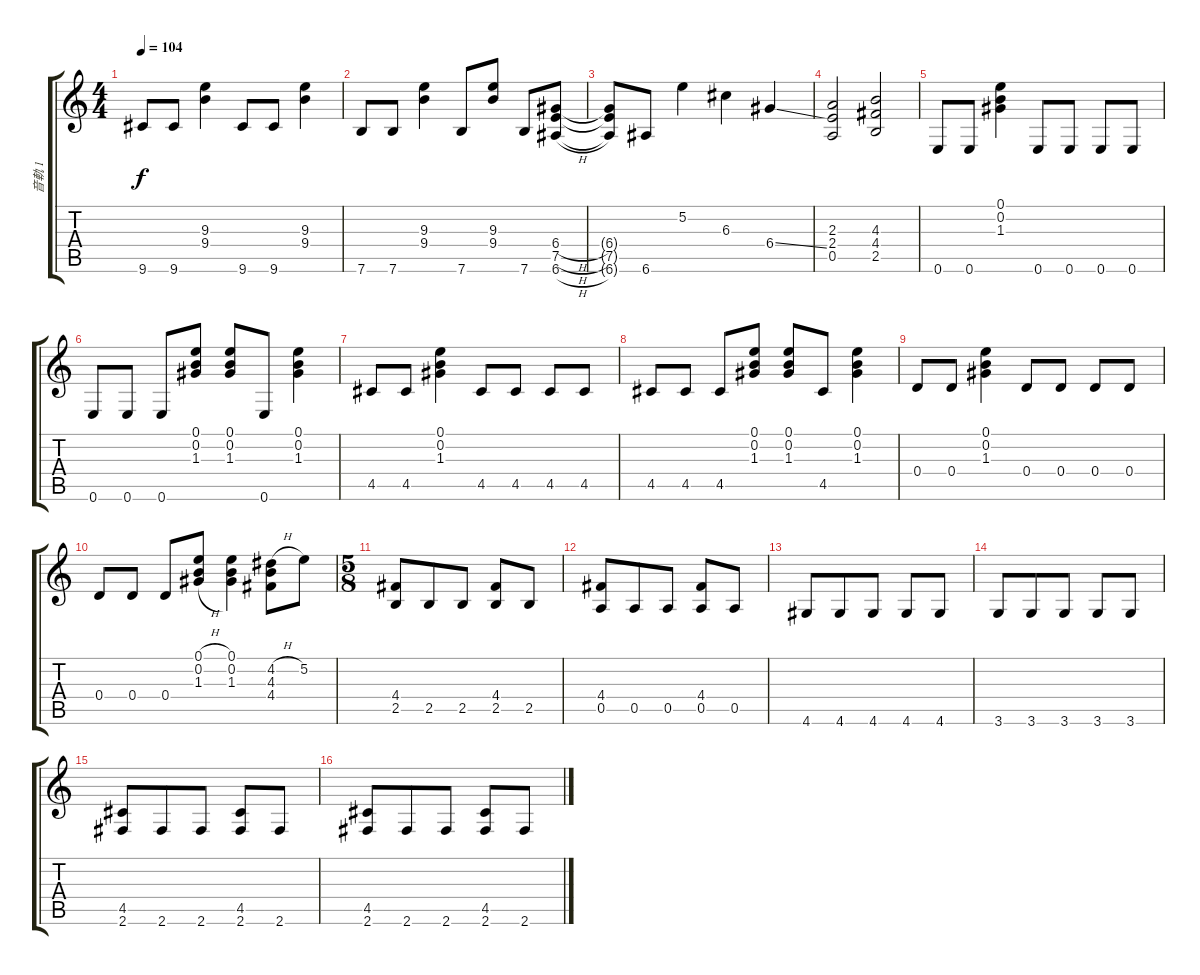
\track ("音軌 1" "音軌 1") {instrument distortionguitar}
\staff {score tabs}
\tuning (E4 B3 G3 D3 A2 E2) {hide}
\ts (4 4)
\tempo 104
\clef g2
\ks c
9.6.8{dy f} 9.6.8 (9.3 9.4).4 9.6.8 9.6.8 (9.3 9.4).4 |
7.6.8 7.6.8 (9.3 9.4).4 7.6.8 (9.3 9.4).8 7.6.8 (6.4{h} 7.5{h} 6.6{h}).8 |
(6.4{t} 7.5{t} 6.6{t}).8 6.6.8 5.2.4 6.3.4 6.4{ss}.4 |
(2.3 2.4 0.5).2 (4.3 4.4 2.5).2 |
0.6.8 0.6.8 (0.1 0.2 1.3).4 0.6.8 0.6.8 0.6.8 0.6.8 |
0.6.8 0.6.8 0.6.8 (0.1 0.2 1.3).8 (0.1 0.2 1.3).8 0.6.8 (0.1 0.2 1.3).4 |
4.5.8 4.5.8 (0.1 0.2 1.3).4 4.5.8 4.5.8 4.5.8 4.5.8 |
4.5.8 4.5.8 4.5.8 (0.1 0.2 1.3).8 (0.1 0.2 1.3).8 4.5.8 (0.1 0.2 1.3).4 |
0.4.8 0.4.8 (0.1 0.2 1.3).4 0.4.8 0.4.8 0.4.8 0.4.8 |
0.4.8 0.4.8 0.4.8 (0.1{h} 0.2{h} 1.3{h}).8 (0.1 0.2 1.3).4 (4.2{h} 4.3 4.4).8 5.2.8 |
\ts (5 8)
(4.4 2.5).8 2.5.8 2.5.8 (4.4 2.5).8 2.5.8 |
(4.4 0.5).8 0.5.8 0.5.8 (4.4 0.5).8 0.5.8 |
4.6.8 4.6.8 4.6.8 4.6.8 4.6.8 |
3.6.8 3.6.8 3.6.8 3.6.8 3.6.8 |
(4.5 2.6).8 2.6.8 2.6.8 (4.5 2.6).8 2.6.8 |
(4.5 2.6).8 2.6.8 2.6.8 (4.5 2.6).8 2.6.8
